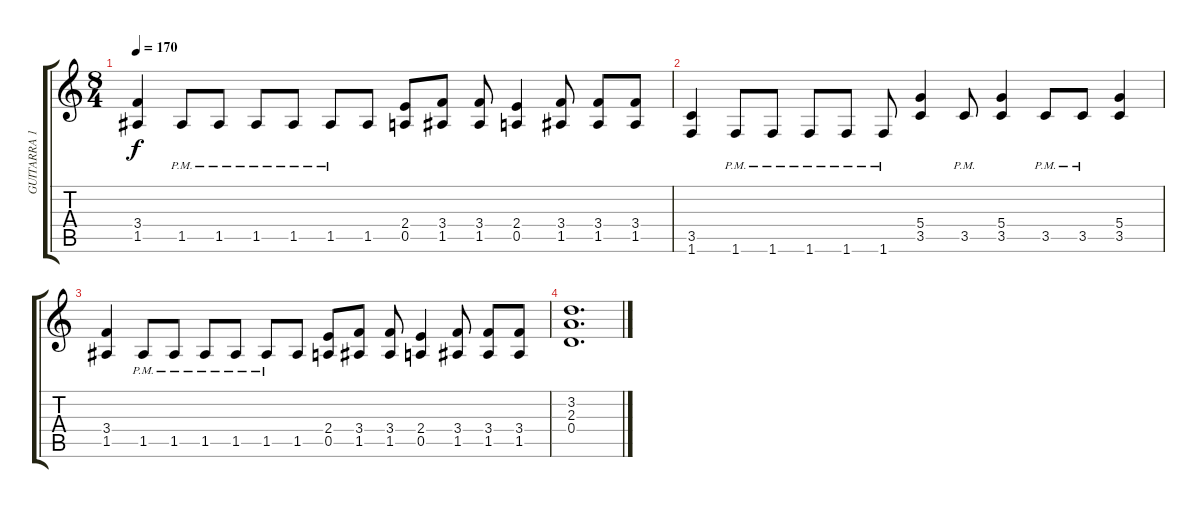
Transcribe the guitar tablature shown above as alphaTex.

\track ("GUITARRA 1" "GUITARRA 1") {instrument distortionguitar}
\staff {score tabs}
\tuning (E4 B3 G3 D3 A2 E2) {hide}
\ts (8 4)
\tempo 170
\clef g2
\ks c
(3.4 1.5).4{dy f} 1.5{pm}.8 1.5{pm}.8 1.5{pm}.8 1.5{pm}.8 1.5{pm}.8 1.5.8 (2.4 0.5).8 (3.4 1.5).8 (3.4 1.5).8 (2.4 0.5).4 (3.4 1.5).8 (3.4 1.5).8 (3.4 1.5).8 |
(3.5 1.6).4 1.6{pm}.8 1.6{pm}.8 1.6{pm}.8 1.6{pm}.8 1.6{pm}.8 (5.4 3.5).4 3.5{pm}.8 (5.4 3.5).4 3.5{pm}.8 3.5{pm}.8 (5.4 3.5).4 |
(3.4 1.5).4 1.5{pm}.8 1.5{pm}.8 1.5{pm}.8 1.5{pm}.8 1.5{pm}.8 1.5.8 (2.4 0.5).8 (3.4 1.5).8 (3.4 1.5).8 (2.4 0.5).4 (3.4 1.5).8 (3.4 1.5).8 (3.4 1.5).8 |
(3.2 2.3 0.4).1{d}
